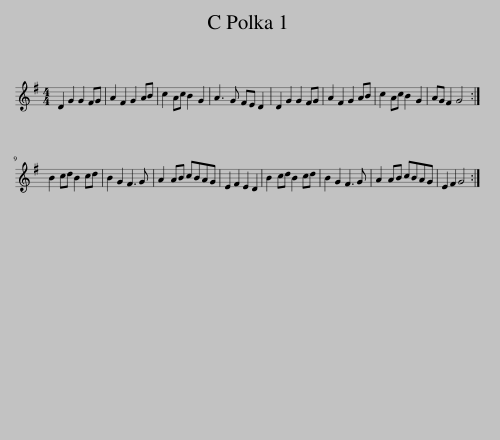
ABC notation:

X:1
L:1/8
M:4/4
I:linebreak $
K:G
V:1 treble
V:1
 D2 G2 G2 FG | A2 F2 G2 AB | c2 Ac B2 G2 | A3 G FE D2 | D2 G2 G2 FG | %5
 A2 F2 G2 AB | c2 Ac B2 G2 | AG F2 G4 :|$ B2 cd B2 cd | B2 G2 F3 G | %10
 A2 AB cBAG | E2 F2 E2 D2 | B2 cd B2 cd | B2 G2 F3 G | A2 AB cBAG | %15
 E2 F2 G4 :| %16
